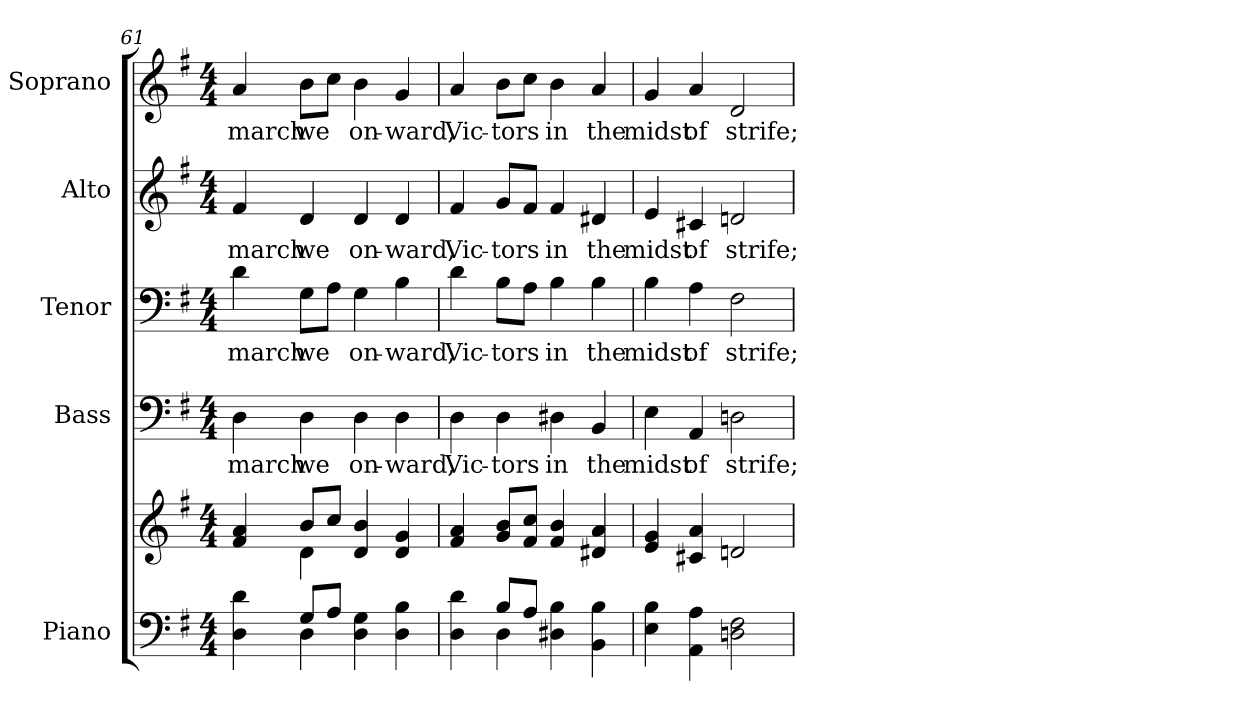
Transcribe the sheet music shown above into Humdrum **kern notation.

**kern	**kern	**kern	**text	**kern	**text	**kern	**text	**kern	**text
*part5	*part5	*part4	*part4	*part3	*part3	*part2	*part2	*part1	*part1
*staff6	*staff5	*staff4	*staff4	*staff3	*staff3	*staff2	*staff2	*staff1	*staff1
*I"Piano	*	*I"Bass	*	*I"Tenor	*	*I"Alto	*	*I"Soprano	*
*I'Pno.	*	*I'B.	*	*I'T.	*	*I'A.	*	*I'S.	*
!!LO:PB:g=z
*clefF4	*clefG2	*clefF4	*	*clefF4	*	*clefG2	*	*clefG2	*
*k[f#]	*k[f#]	*k[f#]	*	*k[f#]	*	*k[f#]	*	*k[f#]	*
*G:	*G:	*G:	*	*G:	*	*G:	*	*G:	*
*M4/4	*M4/4	*M4/4	*	*M4/4	*	*M4/4	*	*M4/4	*
=61	=61	=61	=61	=61	=61	=61	=61	=61	=61
*^	*^	*	*	*	*	*	*	*	*
!	!	!	!	!	!LO:LY:b:color=#000000	!	!	!	!	!	!
!	!	!	!	!	!	!	!LO:LY:b:color=#000000	!	!	!	!
!	!	!	!	!	!	!	!	!	!LO:LY:b:color=#000000	!	!
!	!	!	!	!	!	!	!	!	!	!	!LO:LY:b:color=#000000
4Di\ 4di	4ryy	4f#i/ 4ai	4ryy	4Di\	march	4di\	march	4f#i/	march	4ai/	march
!	!	!	!	!	!LO:LY:b:color=#000000	!	!	!	!	!	!
!	!	!	!	!	!	!	!LO:LY:b:color=#000000	!	!	!	!
!	!	!	!	!	!	!	!	!	!LO:LY:b:color=#000000	!	!
!	!	!	!	!	!	!	!	!	!	!	!LO:LY:b:color=#000000
8Gi/L	4Di\	8bi/L	4di\	4Di\	we	8Gi\L	we	4di/	we	8bi\L	we
8Ai/J	.	8cci/J	.	.	.	8Ai\J	.	.	.	8cci\J	.
!	!	!	!	!	!LO:LY:b:color=#000000	!	!	!	!	!	!
!	!	!	!	!	!	!	!LO:LY:b:color=#000000	!	!	!	!
!	!	!	!	!	!	!	!	!	!LO:LY:b:color=#000000	!	!
!	!	!	!	!	!	!	!	!	!	!	!LO:LY:b:color=#000000
4Di\ 4Gi	2ryy	4di/ 4bi	2ryy	4Di\	on-	4Gi\	on-	4di/	on-	4bi\	on-
!	!	!	!	!	!LO:LY:b:color=#000000	!	!	!	!	!	!
!	!	!	!	!	!	!	!LO:LY:b:color=#000000	!	!	!	!
!	!	!	!	!	!	!	!	!	!LO:LY:b:color=#000000	!	!
!	!	!	!	!	!	!	!	!	!	!	!LO:LY:b:color=#000000
4Di\ 4Bi	.	4di/ 4gi	.	4Di\	-ward,	4Bi\	-ward,	4di/	-ward,	4gi/	-ward,
*	*	*v	*v	*	*	*	*	*	*	*	*
=62	=62	=62	=62	=62	=62	=62	=62	=62	=62	=62
!	!	!	!	!LO:LY:b:color=#000000	!	!	!	!	!	!
!	!	!	!	!	!	!LO:LY:b:color=#000000	!	!	!	!
!	!	!	!	!	!	!	!	!LO:LY:b:color=#000000	!	!
!	!	!	!	!	!	!	!	!	!	!LO:LY:b:color=#000000
4Di\ 4di	4ryy	4f#i/ 4ai	4Di\	Vic-	4di\	Vic-	4f#i/	Vic-	4ai/	Vic-
!	!	!	!	!LO:LY:b:color=#000000	!	!	!	!	!	!
!	!	!	!	!	!	!LO:LY:b:color=#000000	!	!	!	!
!	!	!	!	!	!	!	!	!LO:LY:b:color=#000000	!	!
!	!	!	!	!	!	!	!	!	!	!LO:LY:b:color=#000000
8Bi/L	4Di\	8gi/ 8biL	4Di\	-tors	8Bi\L	-tors	8gi/L	-tors	8bi\L	-tors
8Ai/J	.	8f#i/ 8cciJ	.	.	8Ai\J	.	8f#i/J	.	8cci\J	.
!	!	!	!	!LO:LY:b:color=#000000	!	!	!	!	!	!
!	!	!	!	!	!	!LO:LY:b:color=#000000	!	!	!	!
!	!	!	!	!	!	!	!	!LO:LY:b:color=#000000	!	!
!	!	!	!	!	!	!	!	!	!	!LO:LY:b:color=#000000
4D#Xi\ 4Bi	2ryy	4f#i/ 4bi	4D#Xi\	in	4Bi\	in	4f#i/	in	4bi\	in
!	!	!	!	!LO:LY:b:color=#000000	!	!	!	!	!	!
!	!	!	!	!	!	!LO:LY:b:color=#000000	!	!	!	!
!	!	!	!	!	!	!	!	!LO:LY:b:color=#000000	!	!
!	!	!	!	!	!	!	!	!	!	!LO:LY:b:color=#000000
4BBi\ 4Bi	.	4d#Xi/ 4ai	4BBi/	the	4Bi\	the	4d#Xi/	the	4ai/	the
*v	*v	*	*	*	*	*	*	*	*	*
!!LO:PB:g=z
=63	=63	=63	=63	=63	=63	=63	=63	=63	=63
!	!	!	!LO:LY:b:color=#000000	!	!	!	!	!	!
!	!	!	!	!	!LO:LY:b:color=#000000	!	!	!	!
!	!	!	!	!	!	!	!LO:LY:b:color=#000000	!	!
!	!	!	!	!	!	!	!	!	!LO:LY:b:color=#000000
4Ei\ 4Bi	4ei/ 4gi	4Ei\	midst	4Bi\	midst	4ei/	midst	4gi/	midst
!	!	!	!LO:LY:b:color=#000000	!	!	!	!	!	!
!	!	!	!	!	!LO:LY:b:color=#000000	!	!	!	!
!	!	!	!	!	!	!	!LO:LY:b:color=#000000	!	!
!	!	!	!	!	!	!	!	!	!LO:LY:b:color=#000000
4AAi\ 4Ai	4c#Xi/ 4ai	4AAi/	of	4Ai\	of	4c#Xi/	of	4ai/	of
!	!	!	!LO:LY:b:color=#000000	!	!	!	!	!	!
!	!	!	!	!	!LO:LY:b:color=#000000	!	!	!	!
!	!	!	!	!	!	!	!LO:LY:b:color=#000000	!	!
!	!	!	!	!	!	!	!	!	!LO:LY:b:color=#000000
2Dni\ 2F#i	2dni/	2Dni\	strife;	2F#i\	strife;	2dni/	strife;	2di/	strife;
=	=	=	=	=	=	=	=	=	=
*-	*-	*-	*-	*-	*-	*-	*-	*-	*-
